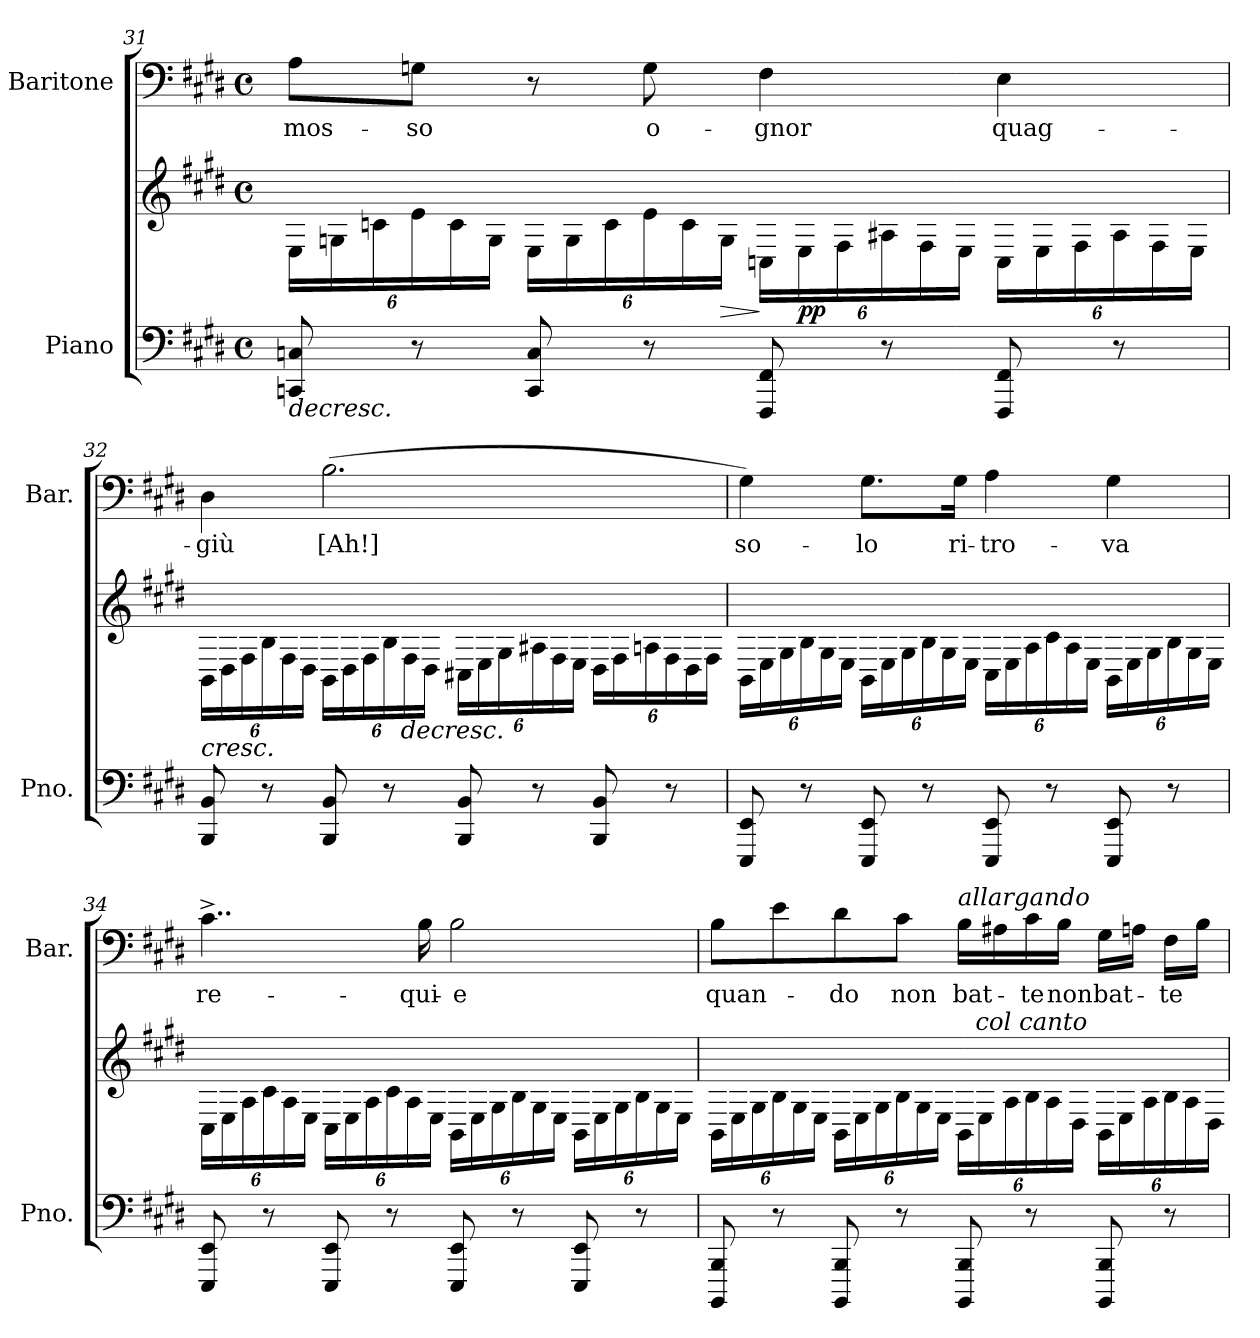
**kern	**kern	**dynam	**kern	**text
*part2	*part2	*part2	*part1	*part1
*staff3	*staff2	*staff2/3	*staff1	*staff1
*I"Piano	*	*	*I"Baritone	*
*I'Pno.	*	*	*I'Bar.	*
!!LO:LB:g=z
*clefF4	*clefG2	*	*clefF4	*
*k[f#c#g#d#]	*k[f#c#g#d#]	*	*k[f#c#g#d#]	*
*c#:	*c#:	*	*c#:	*
*M4/4	*M4/4	*	*M4/4	*
*met(c)	*met(c)	*	*met(c)	*
=31	=31	=31	=31	=31
!	!	!LO:HP:b=2	!	!
*	*Xbrackettup	*	*	*
!	!	!	!	!LO:LY:b
8CCn/ 8Cn/	24E\LL	>	8A\L	-mos-
.	24Gn\	.	.	.
.	24cn\	.	.	.
!	!	!	!	!LO:LY:b
8r	24e\	.	8Gn\J	-so
.	24c\	.	.	.
.	24G\JJ	.	.	.
8CC/ 8C/	24E\LL	.	8r	.
.	24G\	.	.	.
.	24c\	.	.	.
!	!	!	!	!LO:LY:b
8r	24e\	.	8G\	o-
.	24c\	.	.	.
!	!	!LO:HP:b	!	!
.	24G\JJ	>	.	.
!	!	!	!	!LO:LY:b
8FFF#/ 8FF#/	24Cn\LL	]	4F#\	-gnor
!	!	!LO:DY:b	!	!
.	24E\	pp	.	.
.	24F#\	.	.	.
8r	24A#X\	.	.	.
.	24F#\	.	.	.
.	24E\JJ	.	.	.
!	!	!	!	!LO:LY:b
8FFF#/ 8FF#/	24C\LL	.	4E\	quag-
.	24E\	.	.	.
.	24F#\	.	.	.
8r	24A#\	.	.	.
.	24F#\	.	.	.
.	24E\JJ	.	.	.
!!LO:PB:g=z
=32	=32	=32	=32	=32
!	!	!LO:HP:b	!	!LO:LY:b
8BBB/ 8BB/	24BB\LL	<	4D#\	-giù
.	24D#\	.	.	.
.	24F#\	.	.	.
8r	24B\	.	.	.
.	24F#\	.	.	.
.	24D#\JJ	.	.	.
!	!	!	!	!LO:LY:b
8BBB/ 8BB/	24BB\LL	] ]	(>2.B\	[Ah!]
.	24D#\	.	.	.
.	24F#\	.	.	.
8r	24B\	.	.	.
!	!	!LO:HP:b	!	!
.	24F#\	>	.	.
.	24D#\JJ	.	.	.
8BBB/ 8BB/	24C#X\LL	.	.	.
.	24E\	.	.	.
.	24G#\	.	.	.
8r	24A#X\	.	.	.
.	24F#\	.	.	.
.	24E\JJ	.	.	.
8BBB/ 8BB/	24D#\LL	.	.	.
.	24F#\	.	.	.
.	24An\	.	.	.
8r	24F#\	.	.	.
.	24D#\	.	.	.
.	24F#\JJ	[	.	.
!!LO:PB:g=z
=33	=33	=33	=33	=33
!	!	!	!	!LO:LY:b
8EEE/ 8EE/	24BB\LL	.	4G#\)	so-
.	24E\	.	.	.
.	24G#\	.	.	.
8r	24B\	.	.	.
.	24G#\	.	.	.
.	24E\JJ	.	.	.
!	!	!	!	!LO:LY:b
8EEE/ 8EE/	24BB\LL	.	8.G#\L	-lo
.	24E\	.	.	.
.	24G#\	.	.	.
8r	24B\	.	.	.
.	24G#\	.	.	.
!	!	!	!	!LO:LY:b
.	.	.	16G#\Jk	ri-
.	24E\JJ	.	.	.
!	!	!	!	!LO:LY:b
8EEE/ 8EE/	24C#\LL	.	4A\	-tro-
.	24E\	.	.	.
.	24A\	.	.	.
8r	24c#\	.	.	.
.	24A\	.	.	.
.	24E\JJ	.	.	.
!	!	!	!	!LO:LY:b
8EEE/ 8EE/	24BB\LL	.	4G#\	-va
.	24E\	.	.	.
.	24G#\	.	.	.
8r	24B\	.	.	.
.	24G#\	.	.	.
.	24E\JJ	.	.	.
!!LO:LB:g=z
=34	=34	=34	=34	=34
!	!	!	!	!LO:LY:b
8EEE/ 8EE/	24C#\LL	.	4..c#^\	re-
.	24E\	.	.	.
.	24A\	.	.	.
8r	24c#\	.	.	.
.	24A\	.	.	.
.	24E\JJ	.	.	.
8EEE/ 8EE/	24C#\LL	.	.	.
.	24E\	.	.	.
.	24A\	.	.	.
8r	24c#\	.	.	.
.	24A\	.	.	.
!	!	!	!	!LO:LY:b
.	.	.	16B\	-qui-
.	24E\JJ	.	.	.
!	!	!	!	!LO:LY:b
8EEE/ 8EE/	24BB\LL	.	2B\	-e
.	24E\	.	.	.
.	24G#\	.	.	.
8r	24B\	.	.	.
.	24G#\	.	.	.
.	24E\JJ	.	.	.
8EEE/ 8EE/	24BB\LL	.	.	.
.	24E\	.	.	.
.	24G#\	.	.	.
8r	24B\	.	.	.
.	24G#\	.	.	.
.	24E\JJ	.	.	.
!!LO:LB:g=z
=35	=35	=35	=35	=35
!	!	!	!	!LO:LY:b
8BBBB/ 8BBB/	24BB\LL	.	8B\L	quan-
.	24E\	.	.	.
.	24G#\	.	.	.
8r	24B\	.	8e\	.
.	24G#\	.	.	.
.	24E\JJ	.	.	.
!	!	!	!	!LO:LY:b
8BBBB/ 8BBB/	24BB\LL	.	8d#\	-do
.	24E\	.	.	.
.	24G#\	.	.	.
!	!	!	!	!LO:LY:b
8r	24B\	.	8c#\J	non
.	24G#\	.	.	.
.	24E\JJ	.	.	.
!	!	!	!LO:TX:a:i:t=allargando	!
!	!	!	!	!LO:LY:b
8BBBB/ 8BBB/	24BB\LL	.	16B\LL	bat-
!	!LO:TX:a:i:t=col canto	!	!	!
.	24E\	.	.	.
.	.	.	16A#X\	.
.	24A\	.	.	.
!	!	!	!	!LO:LY:b
8r	24B\	.	16c#\	-te
.	24A\	.	.	.
!	!	!	!	!LO:LY:b
.	.	.	16B\JJ	non
.	24D#\JJ	.	.	.
!	!	!	!	!LO:LY:b
8BBBB/ 8BBB/	24BB\LL	.	16G#\LL	bat-
.	24E\	.	.	.
.	.	.	16An\JJ	.
.	24A\	.	.	.
!	!	!	!	!LO:LY:b
8r	24B\	.	16F#\LL	-te
.	24A\	.	.	.
.	.	.	16B\JJ	.
.	24D#\JJ	.	.	.
=	=	=	=	=
*-	*-	*-	*-	*-
